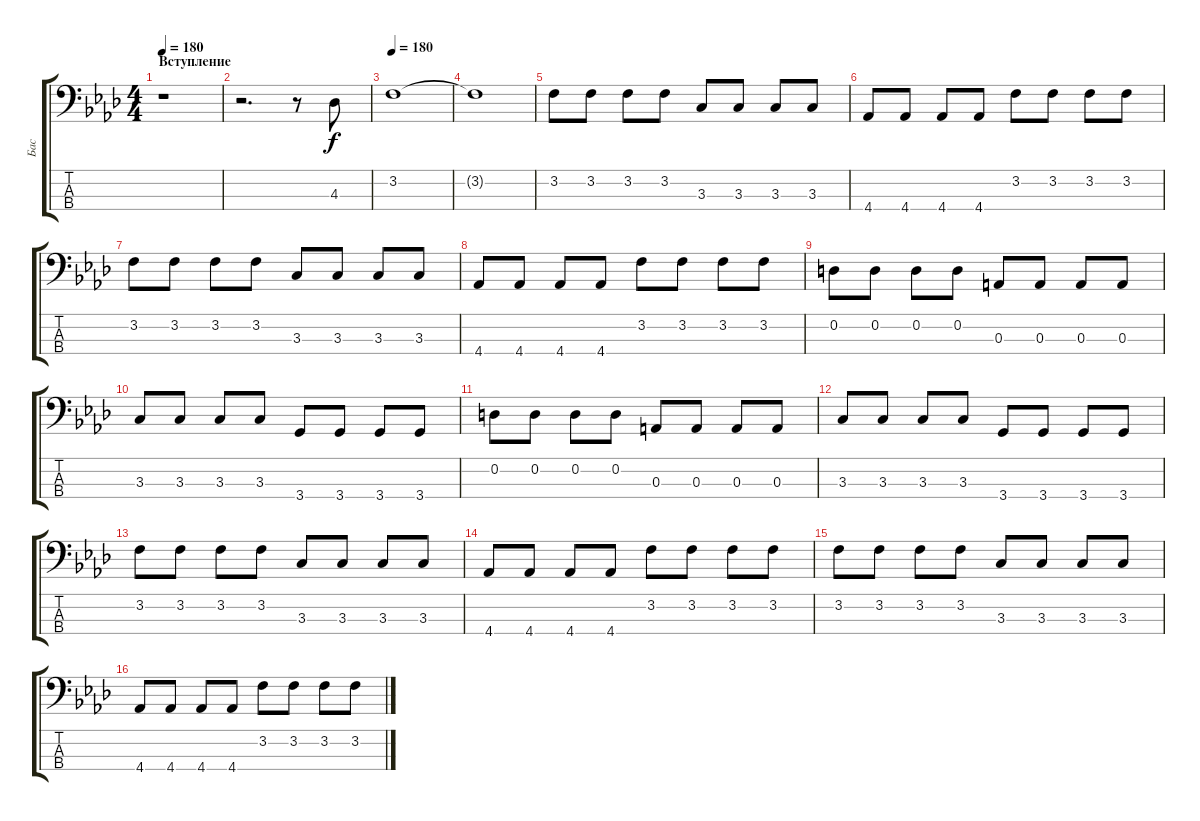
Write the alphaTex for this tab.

\track ("Бас" "Бас") {instrument acousticbass}
\staff {score tabs}
\tuning (G2 D2 A1 E1) {hide}
\ts (4 4)
\section ("" "Вступление")
\tempo 180
\clef f4
\ks ab
r.1{dy f instrument acousticbass} |
r.2{d} r.8 4.3.8 |
\tempo 180
3.2.1 |
3.2{t}.1 |
3.2.8 3.2.8 3.2.8 3.2.8 3.3.8 3.3.8 3.3.8 3.3.8 |
4.4.8 4.4.8 4.4.8 4.4.8 3.2.8 3.2.8 3.2.8 3.2.8 |
3.2.8 3.2.8 3.2.8 3.2.8 3.3.8 3.3.8 3.3.8 3.3.8 |
4.4.8 4.4.8 4.4.8 4.4.8 3.2.8 3.2.8 3.2.8 3.2.8 |
0.2.8 0.2.8 0.2.8 0.2.8 0.3.8 0.3.8 0.3.8 0.3.8 |
3.3.8 3.3.8 3.3.8 3.3.8 3.4.8 3.4.8 3.4.8 3.4.8 |
0.2.8 0.2.8 0.2.8 0.2.8 0.3.8 0.3.8 0.3.8 0.3.8 |
3.3.8 3.3.8 3.3.8 3.3.8 3.4.8 3.4.8 3.4.8 3.4.8 |
3.2.8 3.2.8 3.2.8 3.2.8 3.3.8 3.3.8 3.3.8 3.3.8 |
4.4.8 4.4.8 4.4.8 4.4.8 3.2.8 3.2.8 3.2.8 3.2.8 |
3.2.8 3.2.8 3.2.8 3.2.8 3.3.8 3.3.8 3.3.8 3.3.8 |
4.4.8 4.4.8 4.4.8 4.4.8 3.2.8 3.2.8 3.2.8 3.2.8
